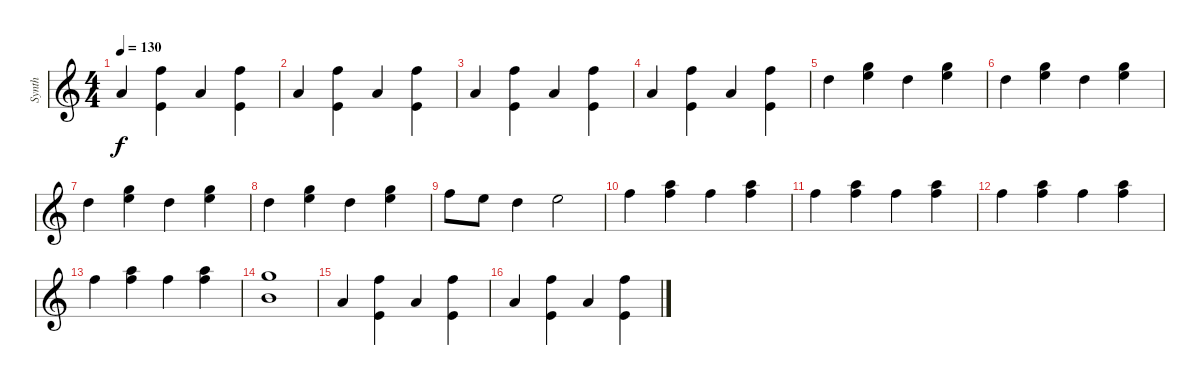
\track ("Synth" "Synth") {instrument stringensemble1}
\staff {score}
\tuning (E4 B3 G3 D3 A2 E2) {hide}
\ts (4 4)
\tempo 130
\clef g2
\ks c
14.3.4{dy f instrument stringensemble1} (13.1 14.4).4 14.3.4 (13.1 14.4).4 |
14.3.4 (13.1 14.4).4 14.3.4 (13.1 14.4).4 |
14.3.4 (13.1 14.4).4 14.3.4 (13.1 14.4).4 |
14.3.4 (13.1 14.4).4 14.3.4 (13.1 14.4).4 |
15.2.4 (15.1 17.2).4 15.2.4 (15.1 17.2).4 |
15.2.4 (15.1 17.2).4 15.2.4 (15.1 17.2).4 |
15.2.4 (15.1 17.2).4 15.2.4 (15.1 17.2).4 |
15.2.4 (15.1 17.2).4 15.2.4 (15.1 17.2).4 |
13.1.8 12.1.8 10.1.4 12.1.2 |
13.1.4 (17.1 18.2).4 18.2.4 (17.1 18.2).4 |
18.2.4 (17.1 18.2).4 18.2.4 (17.1 18.2).4 |
18.2.4 (17.1 18.2).4 18.2.4 (17.1 18.2).4 |
18.2.4 (17.1 18.2).4 18.2.4 (17.1 18.2).4 |
(15.1 16.3).1 |
14.3.4 (13.1 14.4).4 14.3.4 (13.1 14.4).4 |
14.3.4 (13.1 14.4).4 14.3.4 (13.1 14.4).4
